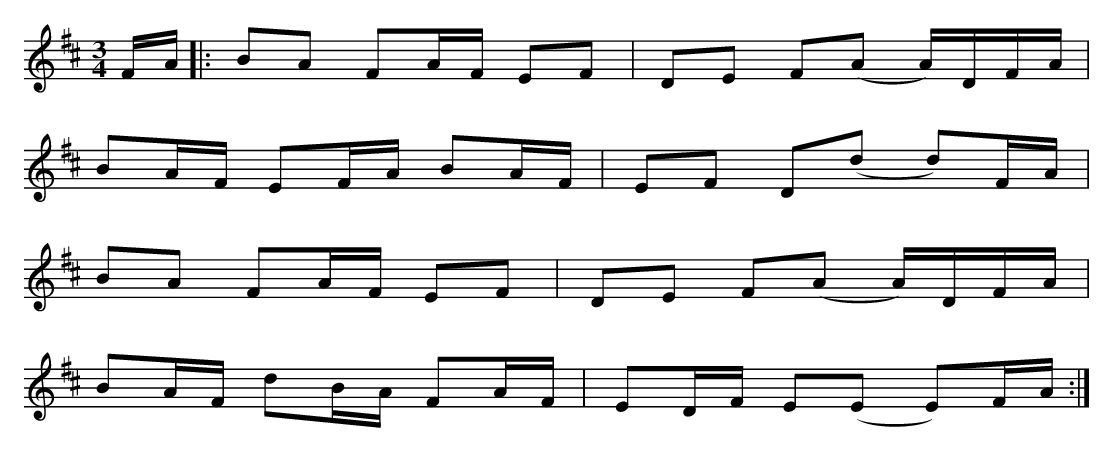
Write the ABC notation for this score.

X:1
M:3/4
K:Edor
F/A/|: BA FA/F/ EF|DE F(A A/)D/F/A/|
BA/F/ EF/A/ BA/F/|EF D(d d)F/A/ |
BA FA/F/ EF|DE F(A A/)D/F/A/|
BA/F/ dB/A/ FA/F/|ED/F/ E(E E)F/A/ :|
